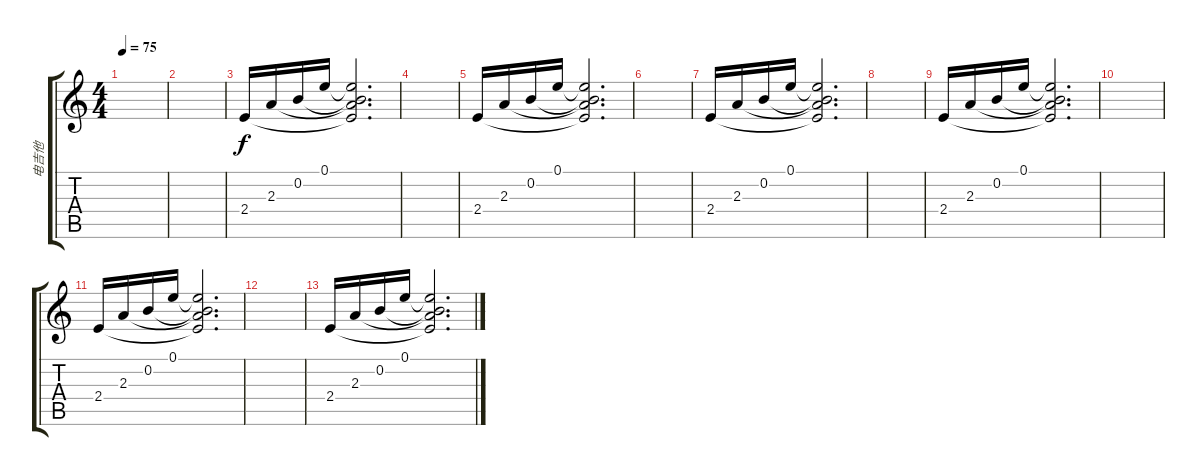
\track ("电吉他" "电吉他") {instrument electricguitarjazz}
\staff {score tabs}
\tuning (E4 B3 G3 D3 A2 E2) {hide}
\ts (4 4)
\tempo 75
\clef g2
\ks c
|
|
2.4.16{txt ""} 2.3.16 0.2.16 0.1.16 (0.1{t} 0.2{t} 2.3{t} 2.4{t}).2{d} |
|
2.4.16 2.3.16 0.2.16 0.1.16 (0.1{t} 0.2{t} 2.3{t} 2.4{t}).2{d} |
|
2.4.16 2.3.16 0.2.16 0.1.16 (0.1{t} 0.2{t} 2.3{t} 2.4{t}).2{d} |
|
2.4.16 2.3.16 0.2.16 0.1.16 (0.1{t} 0.2{t} 2.3{t} 2.4{t}).2{d} |
|
2.4.16 2.3.16 0.2.16 0.1.16 (0.1{t} 0.2{t} 2.3{t} 2.4{t}).2{d} |
|
2.4.16 2.3.16 0.2.16 0.1.16 (0.1{t} 0.2{t} 2.3{t} 2.4{t}).2{d}
